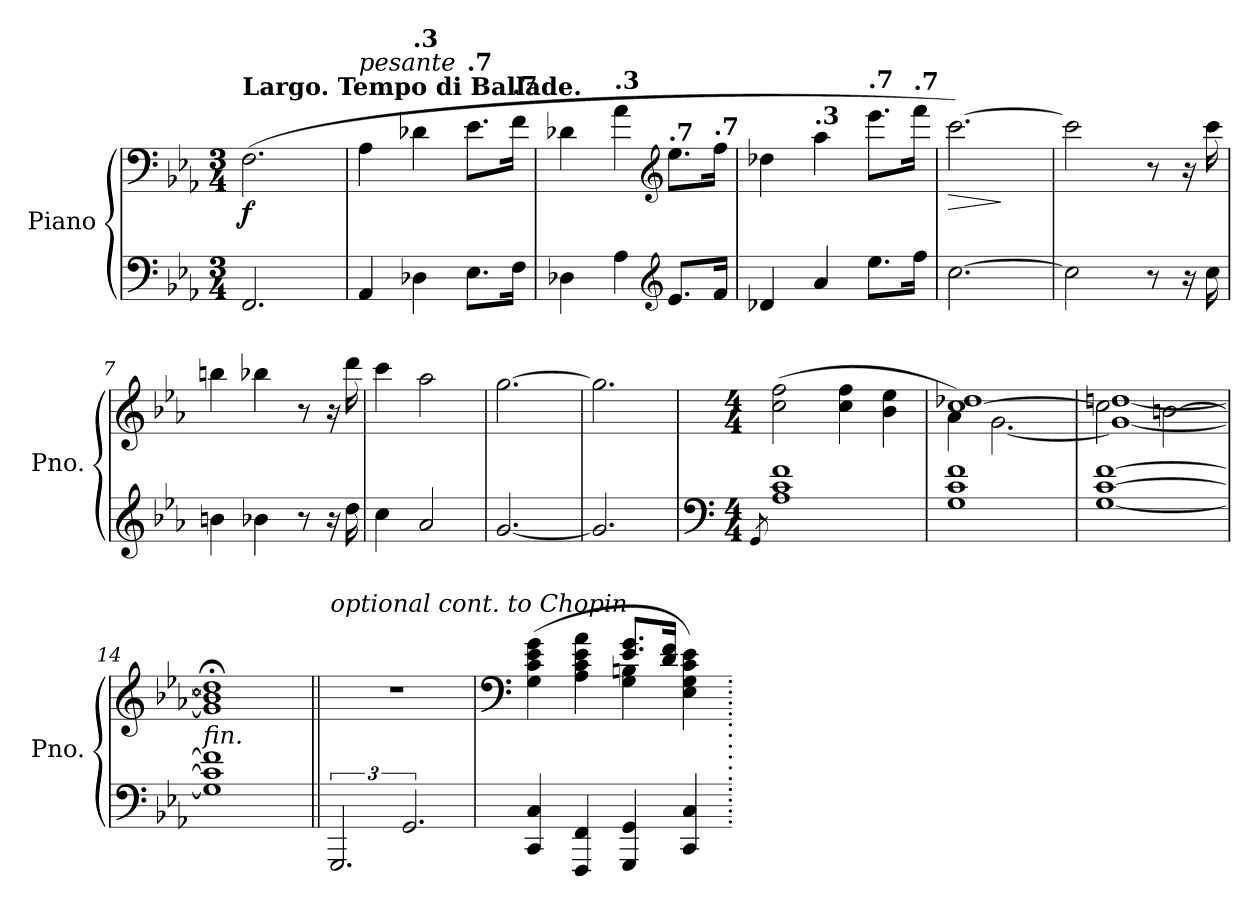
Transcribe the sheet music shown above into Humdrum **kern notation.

**kern	**kern	**dynam
*part1	*part1	*part1
*staff2	*staff1	*staff1/2
*I"Piano	*	*
*I'Pno.	*	*
*clefF4	*clefF4	*
*k[b-e-a-]	*k[b-e-a-]	*
*M3/4	*M3/4	*
*MM50	*MM50	*
=1	=1	=1
!	!LO:TX:a:B:t=Largo. Tempo di Ballade.	!
!	!	!LO:DY:b
2.FF/	(2.F\	f
=2	=2	=2
*	*MM54	*
!	!LO:TX:a:i:t=pesante	!
4AA-/	4A-\	.
*	*MM55	*
!	!LO:TX:a:B:t=.3	!
4D-X\	4d-X\	.
*	*MM56	*
!	!LO:TX:a:B:t=.7	!
8.E-\L	8.e-\L	.
*	*MM57	*
!	!LO:TX:a:B:t=.7	!
16F\Jk	16f\Jk	.
=3	=3	=3
*	*MM58	*
4D-X\	4d-X\	.
*	*MM59	*
!	!LO:TX:a:B:t=.3	!
4A-\	4a-\	.
*clefG2	*clefG2	*
*	*MM60	*
!	!LO:TX:a:B:t=.7	!
8.e-/L	8.ee-\L	.
*	*MM61	*
!	!LO:TX:a:B:t=.7	!
16f/Jk	16ff\Jk	.
=4	=4	=4
*	*MM62	*
4d-X/	4dd-X\	.
*	*MM63	*
!	!LO:TX:a:B:t=.3	!
4a-/	4aa-\	.
*	*MM64	*
!	!LO:TX:a:B:t=.7	!
8.ee-\L	8.eee-\L	.
*	*MM65	*
!	!LO:TX:a:B:t=.7	!
16ff\Jk	16fff\Jk	.
=5	=5	=5
*	*MM66	*
!	!	!LO:HP:b
[2.cc\	[2.ccc\)	>
.	.	]
=6	=6	=6
*	*MM50	*
2cc\]	2ccc\]	.
8r	8r	.
16r	16r	.
16cc\	16ccc\	.
=7	=7	=7
4bn\	4bbn\	.
4b-X\	4bb-X\	.
8r	8r	.
16r	16r	.
16dd\	16ddd\	.
=8	=8	=8
4cc\	4ccc\	.
2a-/	2aa-\	.
=9	=9	=9
[2.g/	[2.gg\	.
!!LO:LB:g=z
=10	=10	=10
2.g/]	2.gg\]	.
=11	=11	=11
*clefF4	*	*
*M4/4	*M4/4	*
8qGG/	.	.
1A- 1c 1f	(2cc\ 2ff\	.
.	4cc\ 4ff\	.
.	4b-\ 4ee-\	.
=12	=12	=12
*	*^	*
1G 1c 1f	[1cc 1dd-X)	4a-\	.
.	.	[2.g\	.
=13	=13	=13	=13
[1G [1c [1f	2cc\]	1g_ [1ddn	.
.	[2bn\	.	.
*	*v	*v	*
=14	=14	=14
!LO:TX:a:i:t=fin.	!	!
1G] 1c] 1f]	1g];< 1b];< 1dd];<	.
=15||	=15||	=15||
*	*MM60	*
!	!LO:TX:a:i:t=optional cont. to Chopin	!
3.GGG	1r	.
3.GG	.	.
=16	=16	=16
*	*clefF4	*
*	*MM40	*
*	*^	*
4CC/ 4C/	(4G\ 4c\ 4e-\ 4g\	2ryy	.
4FFF/ 4FF/	4A-\ 4c\ 4e-\ 4a-\	.	.
4GGG/ 4GG/	8.e-/ 8.g/L	4G\ 4Bn\	.
.	16d/ 16f/Jk	.	.
4CC/ 4C/	4E-\ 4G\ 4c\ 4e-\)	4ryy	.
*	*v	*v	*
=.	=.	=.
*-	*-	*-
